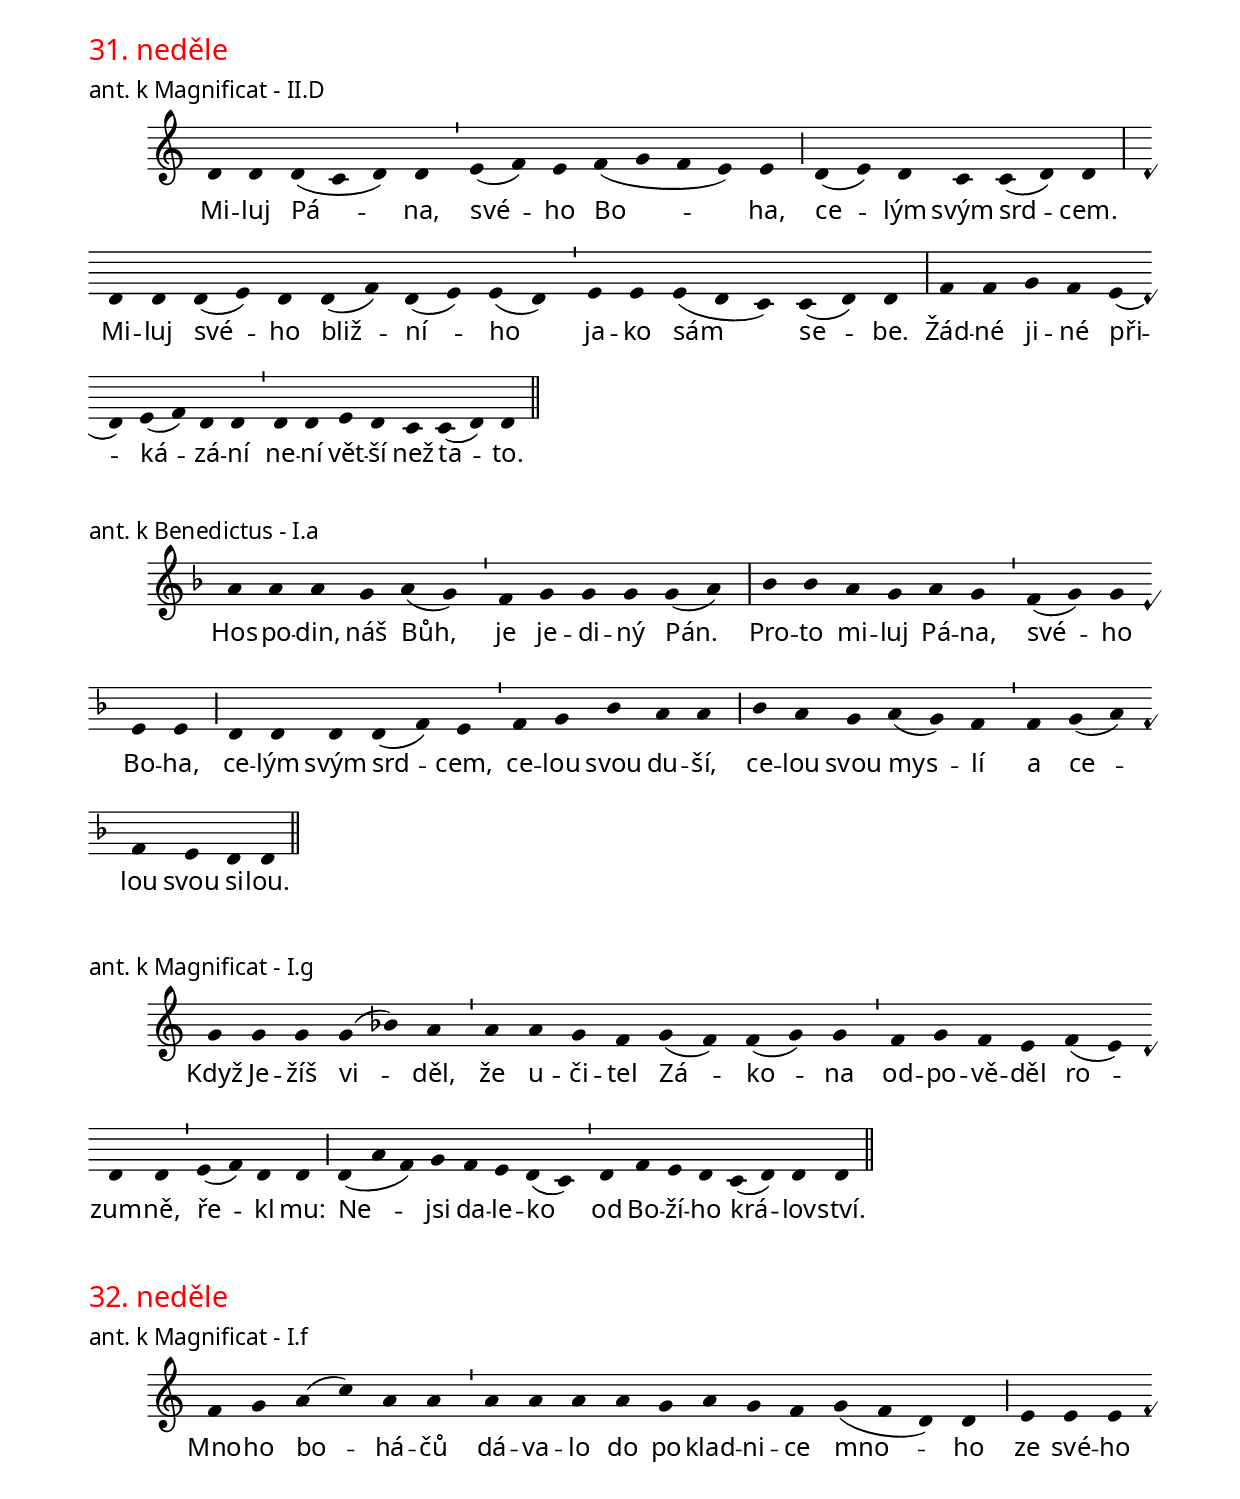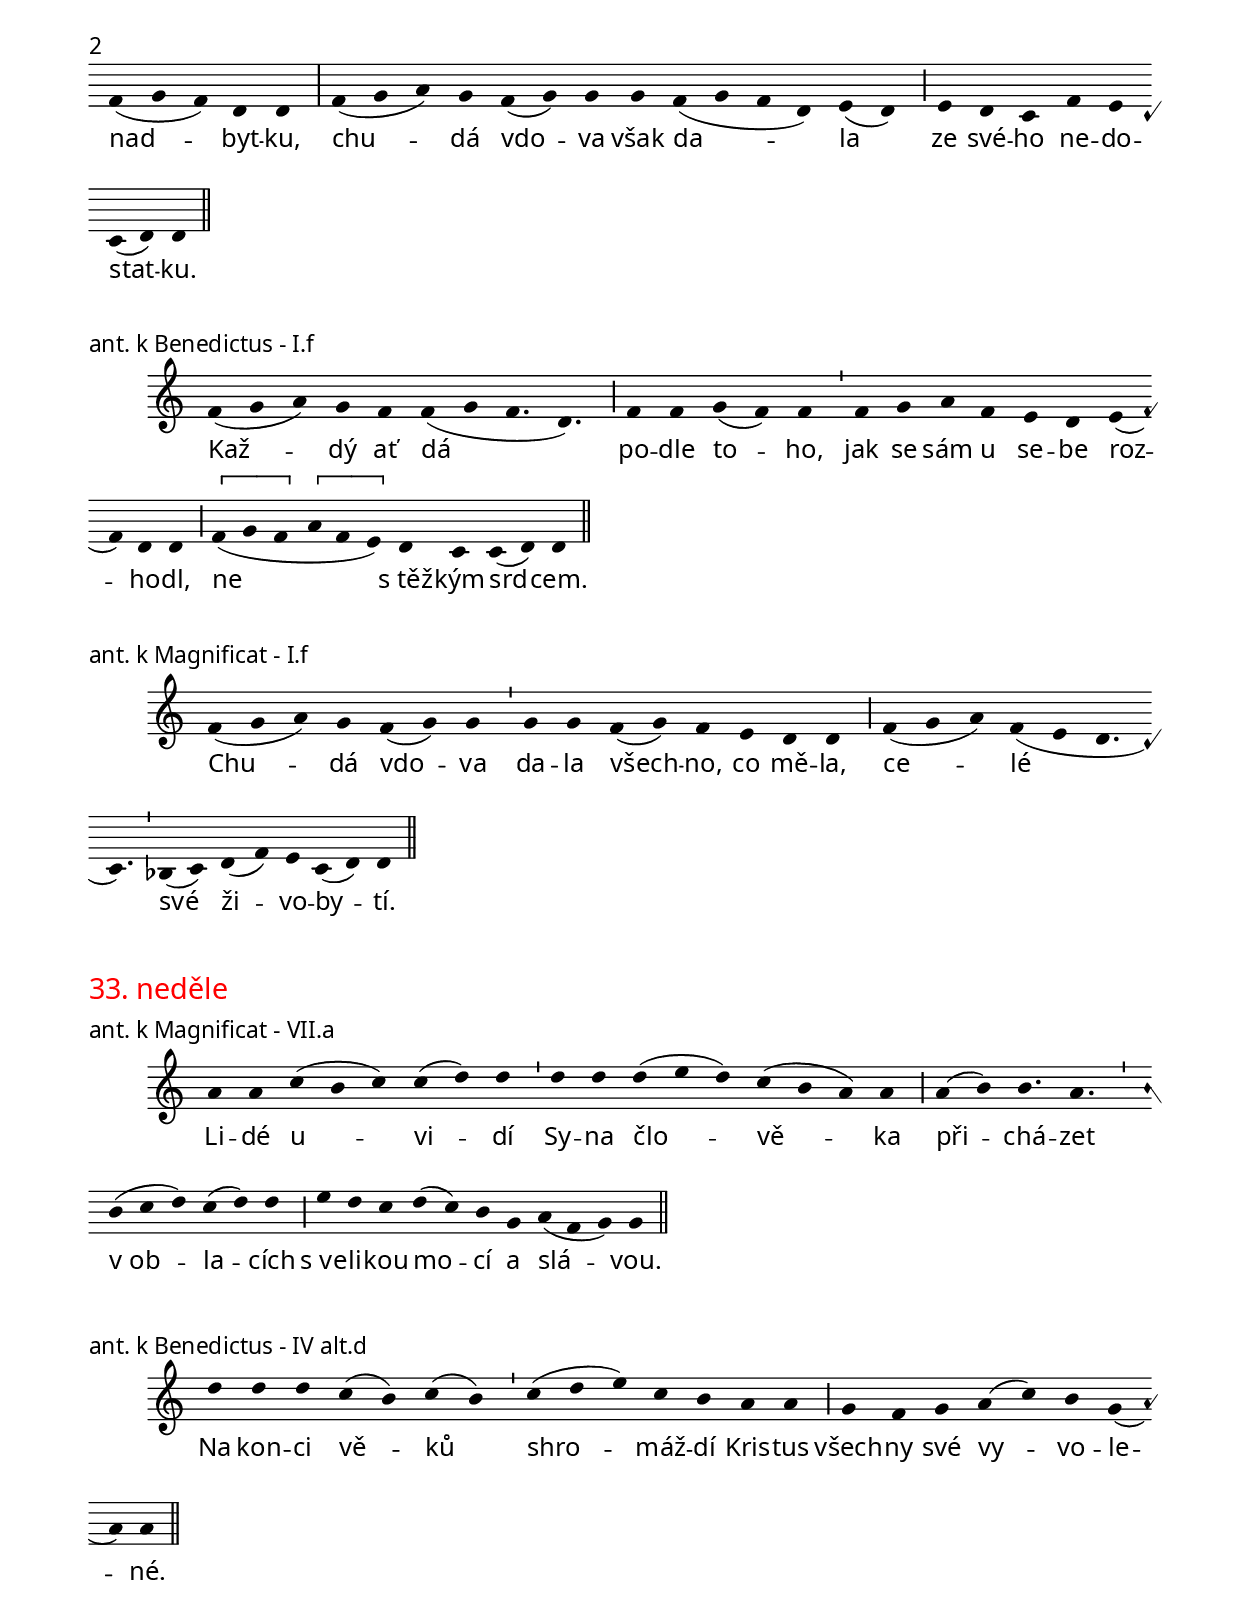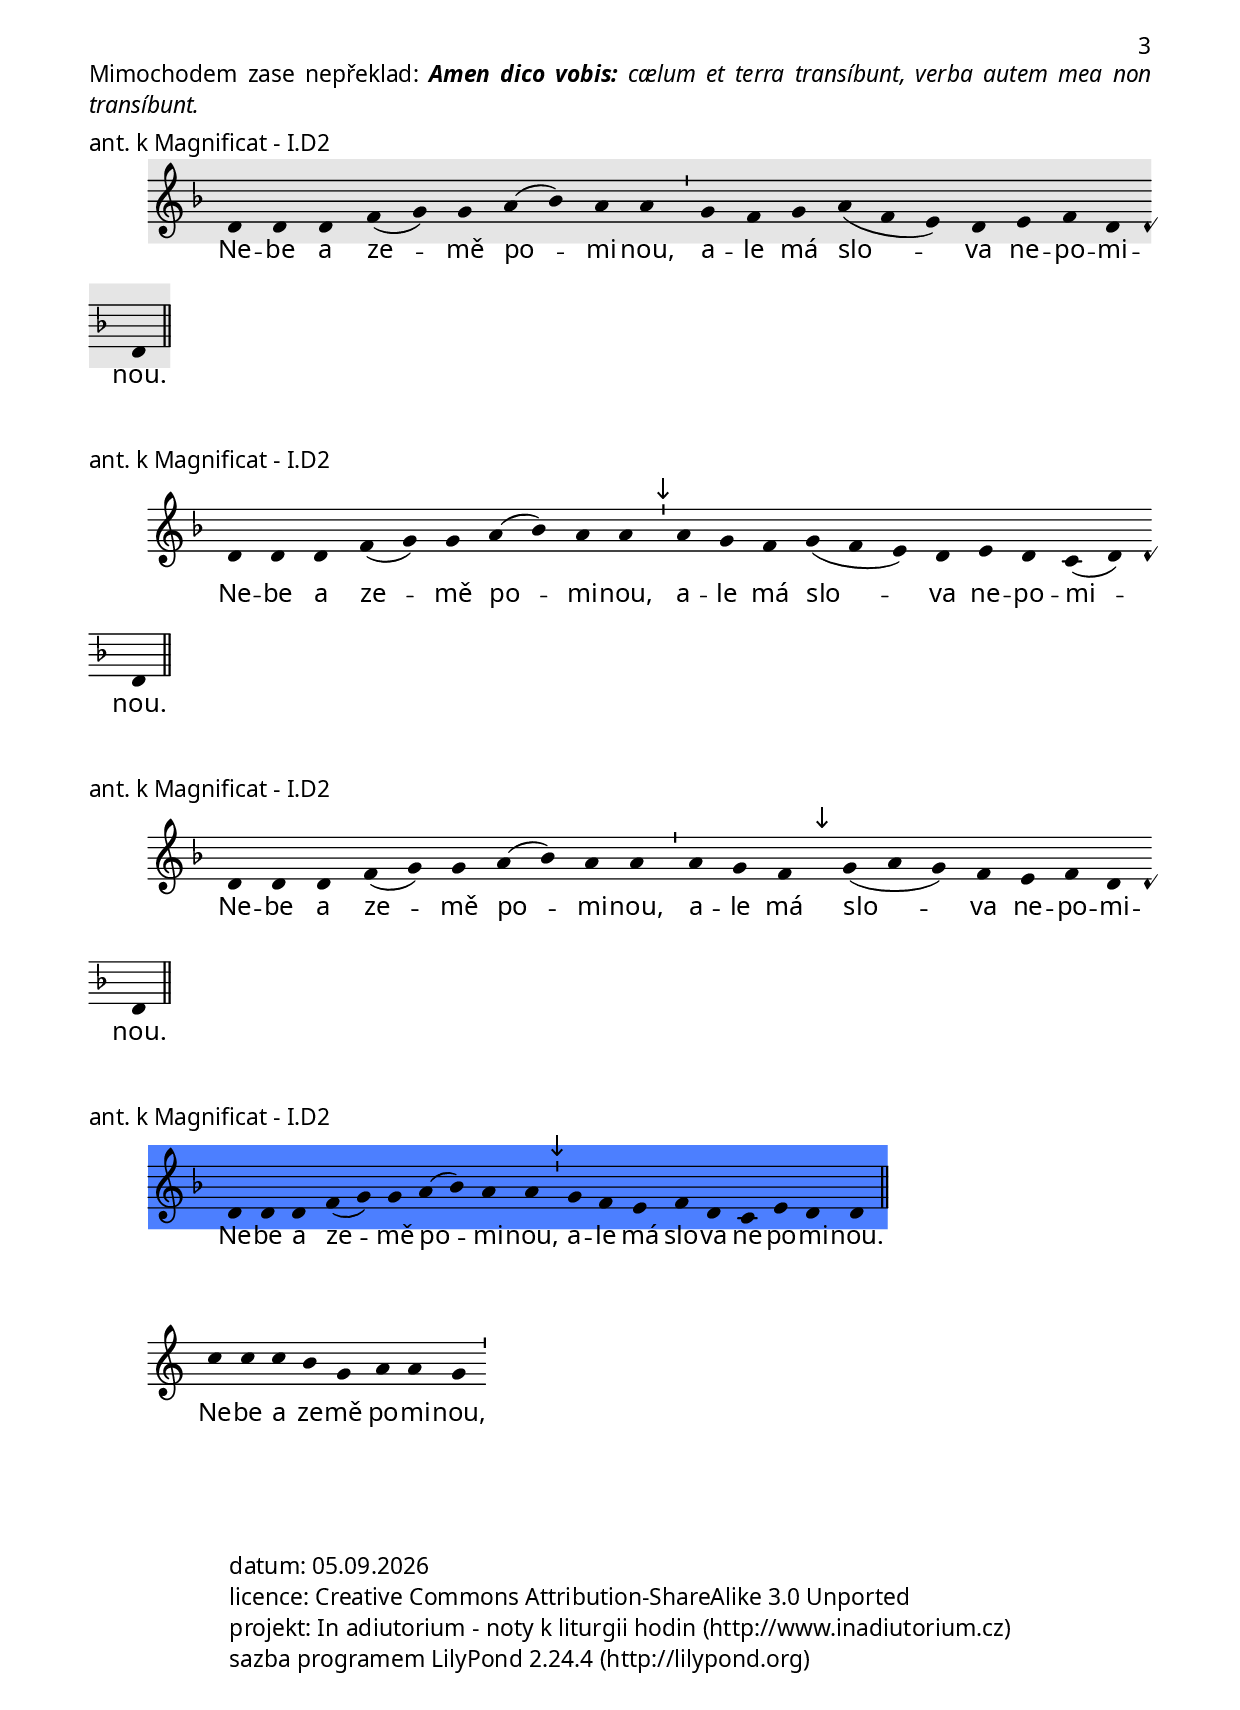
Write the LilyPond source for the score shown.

\version "2.12.0"

\include "../spolecne.ly"

\markup {\nadpisDen {"31. neděle"}}

\score {
  \relative c' {
    \choralniRezim
    d4 d d( c d) d \barMin e( f) e f( g f e) e \barMaior
    d( e) d c c( d) d \barMax

    d d d( e) d d( f) d( e) e( d) \barMin
    e e e( d c) c( d) d \barMax

    f f g f e( d) e( f) d d \barMin
    d d e d c c( d) d \barFinalis
  }
  \addlyrics {
    Mi -- luj Pá -- na, své -- ho Bo -- ha,
    ce -- lým svým srd -- cem.

    Mi -- luj své -- ho bliž -- ní -- ho
    ja -- ko sám se -- be.

    Žád -- né ji -- né při -- ká -- zá -- ní
    ne -- ní vět -- ší než ta -- to.
  }
  \header {
    quid = "ant. k Magnificat"
    modus = "II"
    differentia = "D"
    psalmus = ""
    placet = "prospěje zjednodušení, viz podobné"
    id = "ne31b-1ne-mag"
    piece = \markup {\sestavTitulekBezZalmu}
  }
}

\score {
  \relative c'' {
    \choralniRezim
    \key f \major
    a4 a a g a( g) \barMin f g g g g( a) \barMax
    bes bes a g a g \barMin f( g) g e e \barMaior
    d d d d( f) e \barMin
    f g bes a a \barMaior
    bes a g a( g) f \barMin
    f g( a) f e d d \barFinalis
  }
  \addlyrics {
    Hos -- po -- din, náš Bůh, je je -- di -- ný Pán.

    Pro -- to mi -- luj Pá -- na, své -- ho Bo -- ha,
    ce -- lým svým srd -- cem,
    ce -- lou svou du -- ší,
    ce -- lou svou mys -- lí
    a ce -- lou svou si -- lou.
  }
  \header {
    quid = "ant. k Benedictus"
    modus = "I"
    differentia = "a"
    psalmus = ""
    placet = "_je_ nesmí být takto odsazené"
    id = "ne31b-rch-ben"
    piece = \markup {\sestavTitulekBezZalmu}
  }
}

\score {
  \relative c'' {
    \choralniRezim
    g4 g g g( bes) a \barMin
    a a g f g( f) f( g) g \barMin f g f e f( e) d d \barMin
    e( f) d d \barMaior
    d( a' f) g f e d( c) \barMin d f e d c( d) d d \barFinalis
  }
  \addlyrics {
    Když Je -- žíš vi -- děl,
    že u -- či -- tel Zá -- ko -- na od -- po -- vě -- děl ro -- zum -- ně,
    ře -- kl mu:
    Ne -- jsi da -- le -- ko od Bo -- ží -- ho krá -- lov -- ství.
  }
  \header {
    quid = "ant. k Magnificat"
    modus = "I"
    differentia = "g"
    psalmus = ""
    placet = "lépe"
    id = "ne31b-2ne-mag"
    piece = \markup {\sestavTitulekBezZalmu}
  }
}

\markup {\nadpisDen {"32. neděle"}}

\score {
  \relative c' {
    \choralniRezim
    f4 g a( c) a a \barMin
    a a a a g a g f g( f d) d \barMaior
    e e e f( g f) d d \barMax

    f( g a) g f( g) g g f( g f d) e( d) \barMaior
    e d c f e c( d) d \barFinalis
  }
  \addlyrics {
    Mno -- ho bo -- há -- čů
    dá -- va -- lo do po -- klad -- ni -- ce mno -- ho
    ze své -- ho nad -- byt -- ku,

    chu -- dá vdo -- va však da -- la
    ze své -- ho ne -- do -- stat -- ku.
  }
  \header {
    quid = "ant. k Magnificat"
    modus = "I"
    differentia = "f"
    psalmus = ""
    id = "ne32b-1ne-mag"
    piece = \markup {\sestavTitulekBezZalmu}
  }
}

\score {
  \relative c' {
    \choralniRezim
    f4( g a) g f f( g f4. d) \barMaior
    f4 f g( f) f \barMin f g a f e d e( f) d d \barMaior
    \[ f( g f \] \[ a f e) \] d c c( d) d \barFinalis
  }
  \addlyrics {
    Kaž -- dý ať dá po -- dle to -- ho,
    jak se sám u se -- be roz -- ho -- dl,
    ne s_těž -- kým srd -- cem.
  }
  \header {
    quid = "ant. k Benedictus"
    modus = "I"
    differentia = "f"
    psalmus = ""
    placet = "na _ne_ dlouhé melisma rozhodně nepatří"
    id = "ne32b-rch-ben"
    piece = \markup {\sestavTitulekBezZalmu}
  }
}

\score {
  \relative c' {
    \choralniRezim
    f4( g a) g f( g) g \barMin
    g g f( g) f e d d \barMaior
    f( g a) f( e d4. c) \barMin bes4( c) d( f) e c( d) d \barFinalis
  }
  \addlyrics {
    Chu -- dá vdo -- va
    da -- la všech -- no, co mě -- la,
    ce -- lé své ži -- vo -- by -- tí.
  }
  \header {
    quid = "ant. k Magnificat"
    modus = "I"
    differentia = "f"
    psalmus = ""
    placet = "lépe"
    id = "ne32b-2ne-mag"
    piece = \markup {\sestavTitulekBezZalmu}
  }
}

\markup {\nadpisDen {"33. neděle"}}

\score {
  \relative c'' {
    \choralniRezim
    a4 a c( b c) c( d) d \barMin d d d( e d) c( b a) a \barMaior
    a( b) b4. a \barMin b4( c d) c( d) d \barMaior
    e d c d( c) b g a( f g) g \barFinalis
  }
  \addlyrics {
    Li -- dé u -- vi -- dí Sy -- na člo -- vě -- ka
    při -- chá -- zet v_ob -- la -- cích
    s_ve -- li -- kou mo -- cí a slá -- vou.
  }
  \header {
    quid = "ant. k Magnificat"
    modus = "VII"
    differentia = "a"
    psalmus = ""
    placet = "_přicházet_ a dál půjde lépe"
    id = "ne33b-1ne-mag"
    piece = \markup {\sestavTitulekBezZalmu}
  }
}

\score {
  \relative c'' {
    \choralniRezim
    d4 d d c( b) c( b) \barMin
    c( d e) c b a a \barMaior
    g f g a( c) b g( a) a \barFinalis
  }
  \addlyrics {
    Na kon -- ci vě -- ků
    shro -- máž -- dí Kris -- tus
    všech -- ny své vy -- vo -- le -- né.
  }
  \header {
    quid = "ant. k Benedictus"
    modus = "IV alt"
    differentia = "d"
    psalmus = ""
    id = "ne33b-rch-ben"
    piece = \markup {\sestavTitulekBezZalmu}
  }
}

\pageBreak

\markup\justify{
  Mimochodem zase nepřeklad:
  \italic{\bold{Amen dico vobis:} cælum et terra transíbunt, verba autem mea non transíbunt.}
}

\score {
  \relative c' {
    \zvyraznovacSedy
    \choralniRezim
    \key f \major
    d4 d d f( g) g a( bes) a a \barMin
    g f g a( f e) d e f d d \barFinalis
  }
  \addlyrics {
    Ne -- be a ze -- mě po -- mi -- nou,
    a -- le má slo -- va ne -- po -- mi -- nou.
  }
  \header {
    quid = "ant. k Magnificat"
    modus = "I"
    differentia = "D2"
    psalmus = ""
    id = "ne33b-2ne-mag"
    fons = "začátek: sobota 2.t., uprostřed dne, 1. ant."
    piece = \markup {\sestavTitulekBezZalmu}
  }
}

\score {
  \relative c' {
    \choralniRezim
    \key f \major
    d4 d d f( g) g a( bes) a a \barMin
    \mark\sipka a g f g( f e) d e d c( d) d \barFinalis
  }
  \addlyrics {
    Ne -- be a ze -- mě po -- mi -- nou,
    a -- le má slo -- va ne -- po -- mi -- nou.
  }
  \header {
    quid = "ant. k Magnificat"
    modus = "I"
    differentia = "D2"
    psalmus = ""
    id = "ne33b-2ne-mag"
    fial = "antifony/tyden2_7sobota.ly#up-ant1?zacatek"
    piece = \markup {\sestavTitulekBezZalmu}
  }
}

\score {
  \relative c' {
    \choralniRezim
    \key f \major
    d4 d d f( g) g a( bes) a a \barMin
    a g f \mark\sipka g( a g) f e f d d \barFinalis
  }
  \addlyrics {
    Ne -- be a ze -- mě po -- mi -- nou,
    a -- le má slo -- va ne -- po -- mi -- nou.
  }
  \header {
    quid = "ant. k Magnificat"
    modus = "I"
    differentia = "D2"
    psalmus = ""
    id = "ne33b-2ne-mag"
    fial = "antifony/tyden2_7sobota.ly#up-ant1?zacatek"
    piece = \markup {\sestavTitulekBezZalmu}
  }
}

\score {
  \relative c' {
    \zvyraznovacModry
    \choralniRezim
    \key f \major
    d4 d d f( g) g a( bes) a a \barMin
    \mark\sipka g f e f d c e d d \barFinalis
  }
  \addlyrics {
    Ne -- be a ze -- mě po -- mi -- nou,
    a -- le má slo -- va ne -- po -- mi -- nou.
  }
  \header {
    quid = "ant. k Magnificat"
    modus = "I"
    differentia = "D2"
    psalmus = ""
    id = "ne33b-2ne-mag"
    fial = "antifony/tyden2_7sobota.ly#up-ant1?zacatek"
    piece = \markup {\sestavTitulekBezZalmu}
  }
}

\score {
  \relative c'' {
    \choralniRezim
    c4 c c b g a a g \barMin
  }
  \addlyrics {
    Ne -- be a ze -- mě po -- mi -- nou,
    a -- le má slo -- va ne -- po -- mi -- nou.
  }
  \header {
    quid = "ant. k Magnificat"
    modus = "VIII"
    differentia = "c"
    psalmus = ""
    id = "ne33b-2ne-mag"
  }
}
